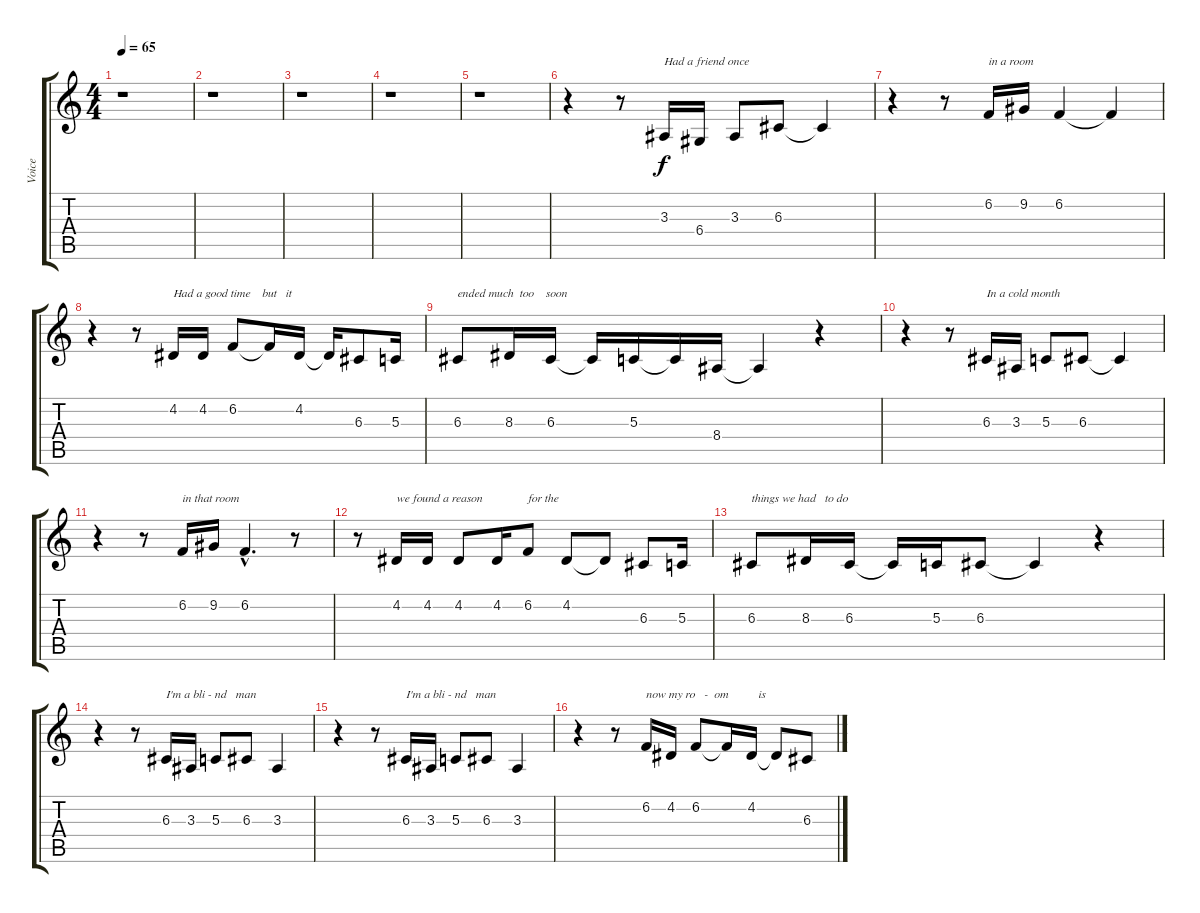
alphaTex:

\track ("Voice" "Voice") {instrument violin}
\staff {score tabs}
\tuning (E4 B3 G3 D3 A2 E2) {hide}
\ts (4 4)
\tempo 65
\clef g2
\ks c
r.1{dy f} |
r.1 |
r.1 |
r.1 |
r.1 |
r.4 r.8 3.3.16{txt "Had a friend once"} 6.4.16 3.3.8 6.3.8 6.3{t}.4 |
r.4 r.8 6.2.16{txt "in a room"} 9.2.16 6.2.4 6.2{t}.4 |
r.4 r.8 4.2.16{txt "Had a good time    but   it "} 4.2.16 6.2.8 6.2{t}.16 4.2.16 4.2{t}.16 6.3.8 5.3.16 |
6.3.8{txt "ended much  too    soon"} 8.3.16 6.3.16 6.3{t}.16 5.3.16 5.3{t}.16 8.4.16 8.4{t}.4 r.4 |
r.4 r.8 6.3.16{txt "In a cold month"} 3.3.16 5.3.8 6.3.8 6.3{t}.4 |
r.4 r.8 6.2.16{txt "in that room"} 9.2.16 6.2{hac}.4{d} r.8 |
r.8 4.2.16{txt "we found a reason               for the "} 4.2.16 4.2.8 4.2.16 6.2.8 4.2.8 4.2{t}.8 6.3.8 5.3.16 |
6.3.8{txt "things we had   to do"} 8.3.16 6.3.16 6.3{t}.16 5.3.16 6.3.8 6.3{t}.4 r.4 |
r.4 r.8 6.3.16{txt "I'm a bli - nd   man"} 3.3.16 5.3.8 6.3.8 3.3.4 |
r.4 r.8 6.3.16{txt "I'm a bli - nd   man"} 3.3.16 5.3.8 6.3.8 3.3.4 |
r.4 r.8 6.2.16{txt "now my ro   -  om          is "} 4.2.16 6.2.8 6.2{t}.16 4.2.16 4.2{t}.8 6.3.8
